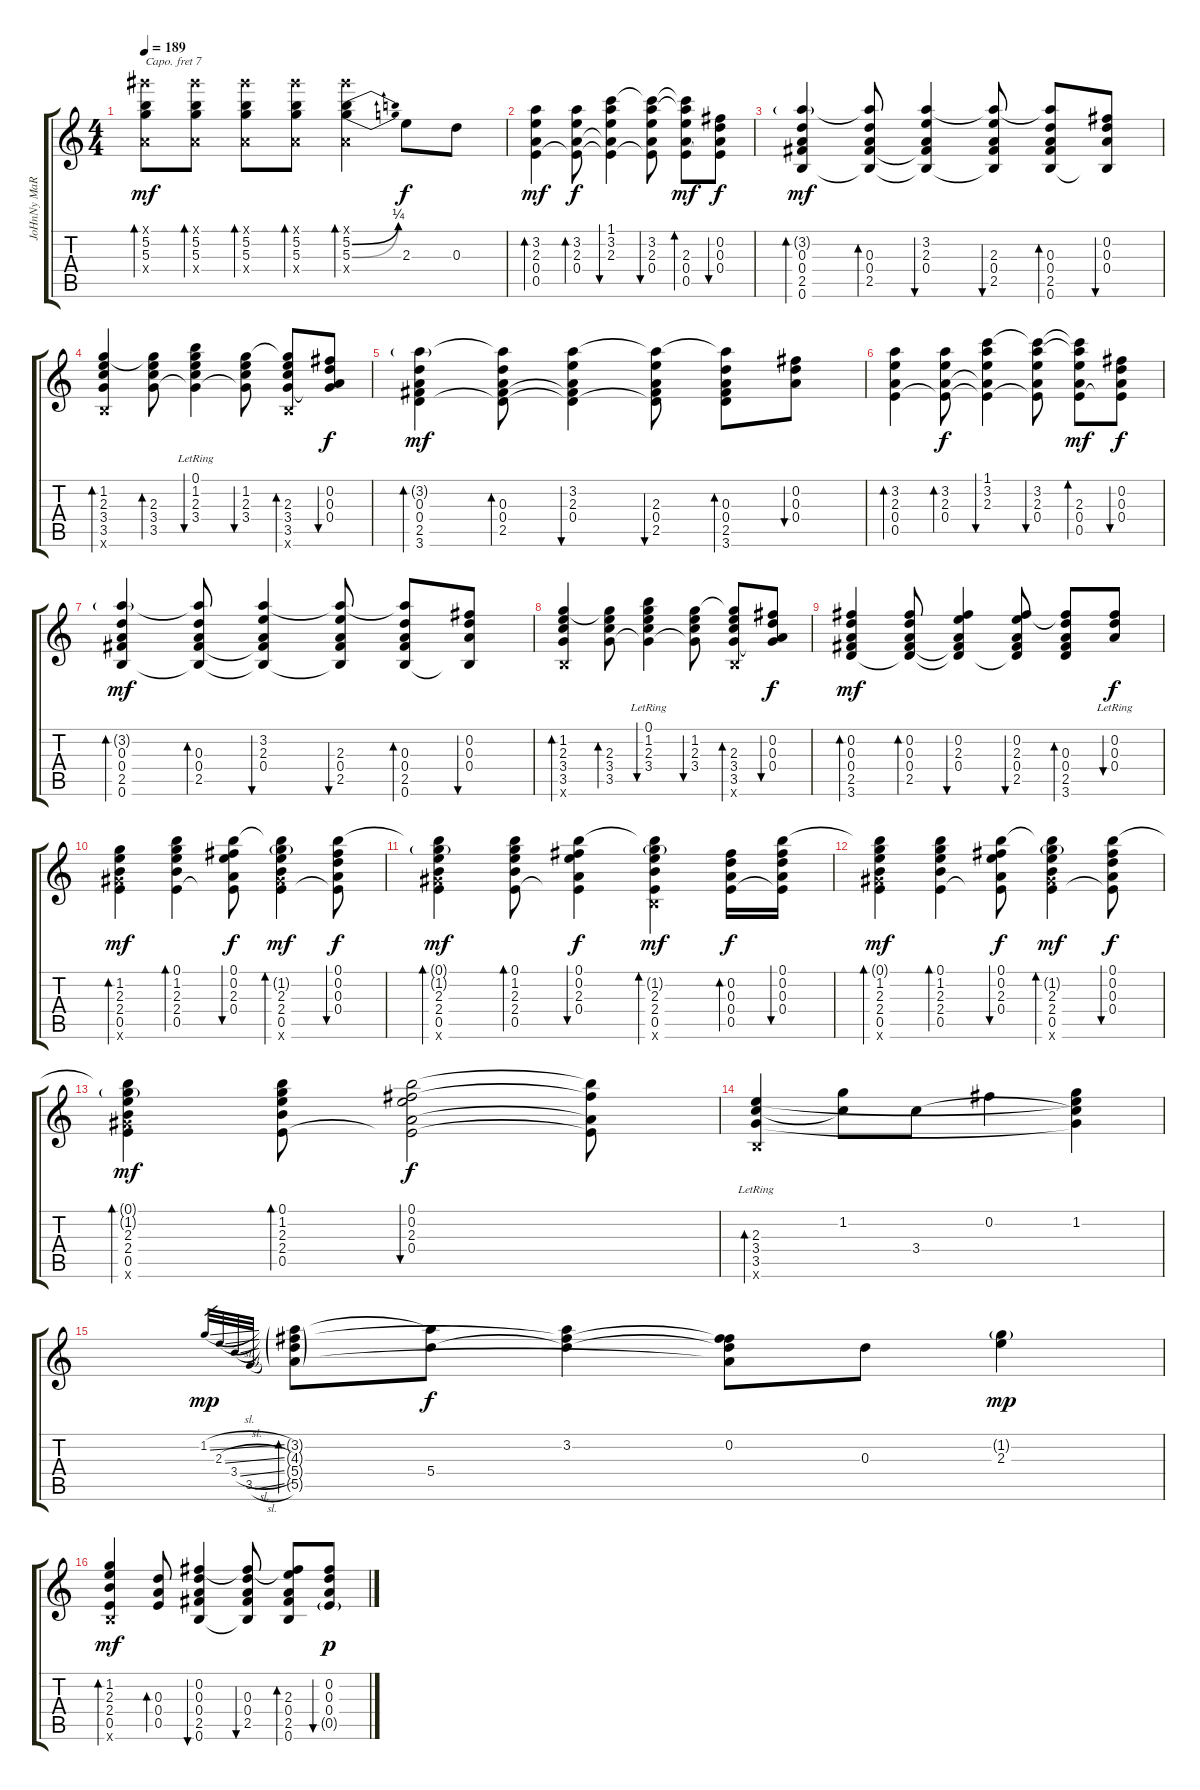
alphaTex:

\track ("JoHnNy MaRr" "JoHnNy MaR") {instrument electricguitarclean}
\staff {score tabs}
\capo 7
\tuning (E4 B3 G3 D3 A2 E2) {hide}
\ts (4 4)
\tempo 189
\clef g2
\ks c
(9.1{x} 5.2 5.3 0.4{x}).8{bd 30 dy mf} (9.1{x} 5.2 5.3 0.4{x}).8{bd 30} (9.1{x} 5.2 5.3 0.4{x}).8{bd 30} (9.1{x} 5.2 5.3 0.4{x}).8{bd 30} (9.1{x} 5.2{be (bend 0 0 60 1)} 5.3{be (bend 0 0 60 1)} 0.4{x}).4{bd 30} 2.3.8{dy f} 0.3.8 |
(3.2 2.3 0.4 0.5).4{bd 60 dy mf} (3.2 2.3 0.4 0.5{t}).8{bd 30 dy f} (1.1 3.2 2.3 0.4{t} 0.5{t}).4{bu 30} (1.1{t} 3.2 2.3 0.4 0.5{t}).8{bu 30} (1.1{t} 3.2{t} 2.3 0.4 0.5).8{bd 30 dy mf} (0.2 0.3 0.4 0.5{t}).8{bu 30 dy f} |
(3.2{g} 0.3 0.4 2.5 0.6).4{bd 60 dy mf} (3.2{t} 0.3 0.4 2.5 0.6{t}).8{bd 30} (3.2 2.3 0.4 2.5{t} 0.6{t}).4{bu 30} (3.2{t} 2.3 0.4 2.5 0.6{t}).8{bu 30} (3.2{t} 0.3 0.4 2.5 0.6).8{bd 30} (0.2 0.3 0.4 0.6{t}).8{bu 30} |
(1.2 2.3 3.4 3.5 0.6{x}).4{bd 60} (1.2{t} 2.3 3.4 3.5).8{bd 30} (0.1{lr} 1.2 2.3 3.4 3.5{t}).4{bu 30} (1.2 2.3 3.4 3.5{t}).8{bu 30} (1.2{t} 2.3 3.4 3.5 0.6{x}).8{bd 30} (0.2 0.3 0.4 3.5{t}).8{bu 120 dy f} |
(3.2{g} 0.3 0.4 2.5 3.6).4{bd 60 dy mf} (3.2{t} 0.3 0.4 2.5 3.6{t}).8{bd 30} (3.2 2.3 0.4 2.5{t} 3.6{t}).4{bu 30} (3.2{t} 2.3 0.4 2.5 3.6{t}).8{bu 30} (3.2{t} 0.3 0.4 2.5 3.6).8{bd 30} (0.2 0.3 0.4).8{bu 30} |
(3.2 2.3 0.4 0.5).4{bd 60} (3.2 2.3 0.4 0.5{t}).8{bd 30 dy f} (1.1 3.2 2.3 0.4{t} 0.5{t}).4{bu 30} (1.1{t} 3.2 2.3 0.4 0.5{t}).8{bu 30} (1.1{t} 3.2{t} 2.3 0.4 0.5).8{bd 30 dy mf} (0.2 0.3 0.4 0.5{t}).8{bu 30 dy f} |
(3.2{g} 0.3 0.4 2.5 0.6).4{bd 60 dy mf} (3.2{t} 0.3 0.4 2.5 0.6{t}).8{bd 30} (3.2 2.3 0.4 2.5{t} 0.6{t}).4{bu 30} (3.2{t} 2.3 0.4 2.5 0.6{t}).8{bu 30} (3.2{t} 0.3 0.4 2.5 0.6).8{bd 30} (0.2 0.3 0.4 0.6{t}).8{bu 30} |
(1.2 2.3 3.4 3.5 0.6{x}).4{bd 60} (1.2{t} 2.3 3.4 3.5).8{bd 30} (0.1{lr} 1.2 2.3 3.4 3.5{t}).4{bu 30} (1.2 2.3 3.4 3.5{t}).8{bu 30} (1.2{t} 2.3 3.4 3.5 0.6{x}).8{bd 30} (0.2 0.3 0.4 3.5{t}).8{bu 120 dy f} |
(0.2 0.3 0.4 2.5 3.6).4{bd 60 dy mf} (0.2 0.3 0.4 2.5 3.6{t}).8{bd 30} (0.2 2.3 0.4 2.5{t} 3.6{t}).4{bu 30} (0.2 2.3 0.4 2.5 3.6{t}).8{bu 30} (0.2{t} 0.3 0.4 2.5 3.6).8{bd 30} (0.2 0.3 0.4{lr}).8{bu 120 dy f} |
(1.2 2.3 2.4 0.5 9.6{x}).4{bd 30 dy mf} (0.1 1.2 2.3 2.4 0.5).4{bd 30} (0.1 0.2 2.3 0.4 0.5{t}).8{bu 30 dy f} (0.1{t} 1.2{g} 2.3 2.4 0.5 9.6{x}).4{bd 30 dy mf} (0.1 0.2 0.3 0.4 0.5{t}).8{bu 30 dy f} |
(0.1{t} 1.2{g} 2.3 2.4 0.5 9.6{x}).4{bd 30 dy mf} (0.1 1.2 2.3 2.4 0.5).8{bd 30} (0.1 0.2 2.3 0.4 0.5{t}).4{bu 30 dy f} (0.1{t} 1.2{g} 2.3 2.4 0.5 0.6{x}).4{bd 30 dy mf} (0.2 0.3 0.4 0.5).16{bd 30 dy f volume 12} (0.1 0.2 0.3 0.4 0.5{t}).16{bu 30 volume 13} |
(0.1{t} 1.2 2.3 2.4 0.5 9.6{x}).4{bd 30 dy mf volume 14} (0.1 1.2 2.3 2.4 0.5).4{bd 30 volume 13} (0.1 0.2 2.3 0.4 0.5{t}).8{bu 30 dy f} (0.1{t} 1.2{g} 2.3 2.4 0.5 9.6{x}).4{bd 30 dy mf} (0.1 0.2 0.3 0.4 0.5{t}).8{bu 30 dy f} |
(0.1{t} 1.2{g} 2.3 2.4 0.5 9.6{x}).4{bd 30 dy mf} (0.1 1.2 2.3 2.4 0.5).8{bd 30} (0.1 0.2 2.3 0.4 0.5{t}).2{bu 30 dy f} (0.1{t} 0.2{t} 0.4{t} 0.5{t}).8 |
(2.3 3.4{lr} 3.5{lr} 0.6{x}).4{bd 120 volume 14} (1.2 3.4{t}).8 3.4.8 0.2.4 (1.2 2.3{t} 3.4{t} 3.5{t}).4 |
1.2{sl}.32{gr dy mp} 2.3{sl}.32{gr} 3.4{sl}.32{gr} 3.5{sl}.32{gr} (3.2{g} 4.3{g} 5.4{g} 5.5{g}).8{bd 60} (3.2{t} 5.4).8{dy f} (3.2 4.3{t} 5.4{t}).4 (0.2 4.3{t} 5.4{t} 5.5{t}).8 0.3.8 (1.2{g} 2.3).4{dy mp} |
(1.2 2.3 2.4 0.5 0.6{x}).4{bd 60 dy mf volume 13} (0.3 0.4 0.5).8{bd 30} (0.2 0.3 0.4 2.5 0.6).4{bu 30} (0.2{t} 0.3 0.4 2.5 0.6{t}).8{bu 30} (0.2{t} 2.3 0.4 2.5 0.6).8{bd 30} (0.2 0.3 0.4 0.5{g}).8{bu 30 dy p}
